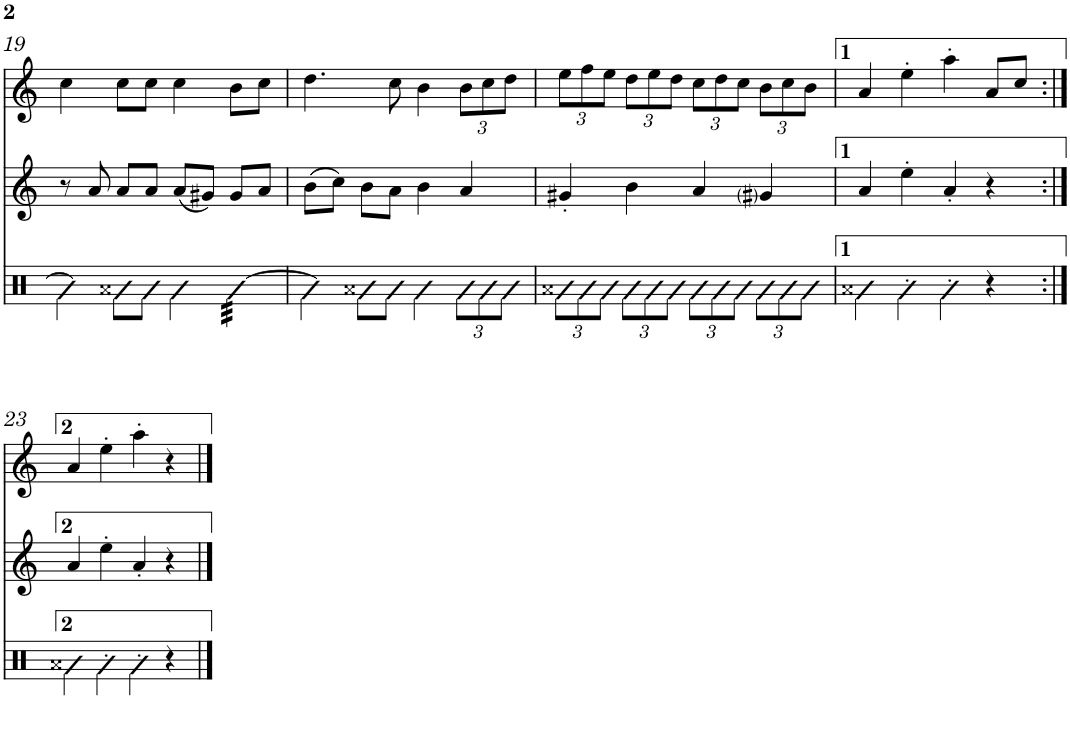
**kern	**kern	**kern
*part3	*part2	*part1
*staff3	*staff2	*staff1
*I"Timbal	*I"Gralla 2	*I"Gralla 1
!!LO:PB:g=z
*clefX	*clefG2	*clefG2
*Trd0c7	*Trd8c14	*
*k[]	*k[]	*k[]
*M4/4	*M4/4	*M4/4
=19	=19	=19
4a\]	8r	4cc\
.	8a/	.
8a##X\L	8a/L	8cc\L
8a\J	8a/J	8cc\J
4a\	(<8a/L	4cc\
.	8g#X/J)	.
*tremolo	*	*
[32a\LLL	8g#/L	8b\L
32a\	.	.
32a\	.	.
32a\	.	.
32a\	8a/J	8cc\J
32a\	.	.
32a\	.	.
32a\JJJ	.	.
*Xtremolo	*	*
=20	=20	=20
4a\]	(>8b\L	4.dd\
.	8cc\J)	.
8a##X\L	8b\L	.
8a\J	8a\J	8cc\
4a\	4b\	4b\
*Xbrackettup	*	*Xbrackettup
12a\L	4a/	12b\L
12a\	.	12cc\
12a\J	.	12dd\J
=21	=21	=21
12a##X\L	4g#X'/	12ee\L
12a\	.	12ff\
12a\J	.	12ee\J
12a\L	4b\	12dd\L
12a\	.	12ee\
12a\J	.	12dd\J
12a\L	4a/	12cc\L
12a\	.	12dd\
12a\J	.	12cc\J
12a\L	4g#i/	12b\L
12a\	.	12cc\
12a\J	.	12b\J
=22	=22	=22
4a##X\	4a/	4a/
4a'\	4ee'\	4ee'\
4a'\	4a'/	4aa'\
4r	4r	8a/L
.	.	8cc/J
!!LO:LB:g=z
=23:|!	=23:|!	=23:|!
4a##X\	4a/	4a/
4a'\	4ee'\	4ee'\
4a'\	4a'/	4aa'\
4r	4r	4r
==	==	==
*-	*-	*-
